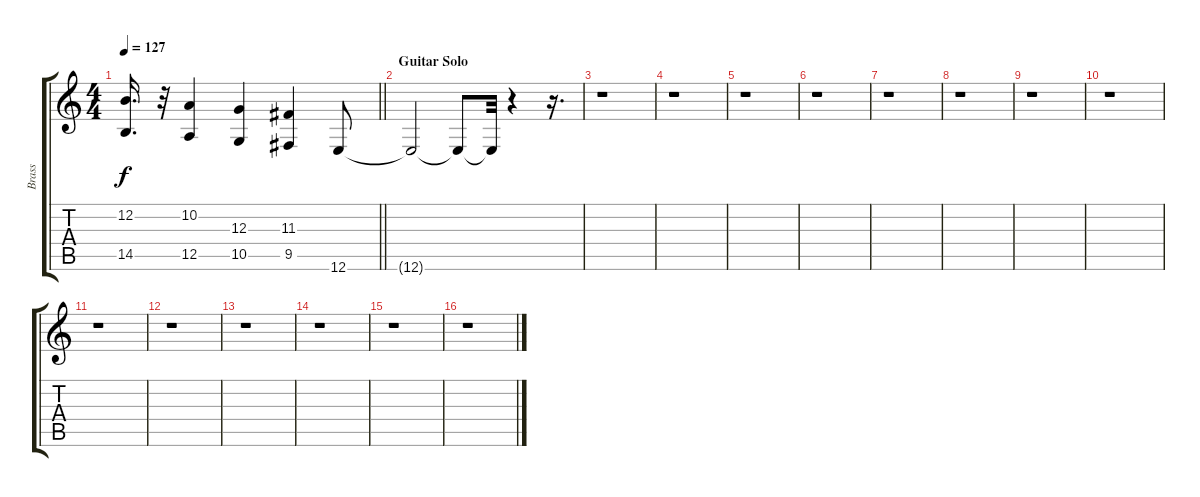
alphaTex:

\track ("Brass" "Brass") {instrument brasssection}
\staff {score tabs}
\tuning (E4 B3 G3 D3 A2 E2) {hide}
\ts (4 4)
\tempo 127
\clef g2
\barLineRight lightlight
\ks c
(12.2{t} 14.5{t}).16{d dy f} r.32 (10.2 12.5).4 (12.3 10.5).4 (11.3 9.5).4 12.6.8 |
\section ("" "Guitar Solo")
12.6{t}.2 12.6{t}.8 12.6{t}.32 r.4 r.16{d} |
r.1 |
r.1 |
r.1 |
r.1 |
r.1 |
r.1 |
r.1 |
r.1 |
r.1 |
r.1 |
r.1 |
r.1 |
r.1 |
r.1
